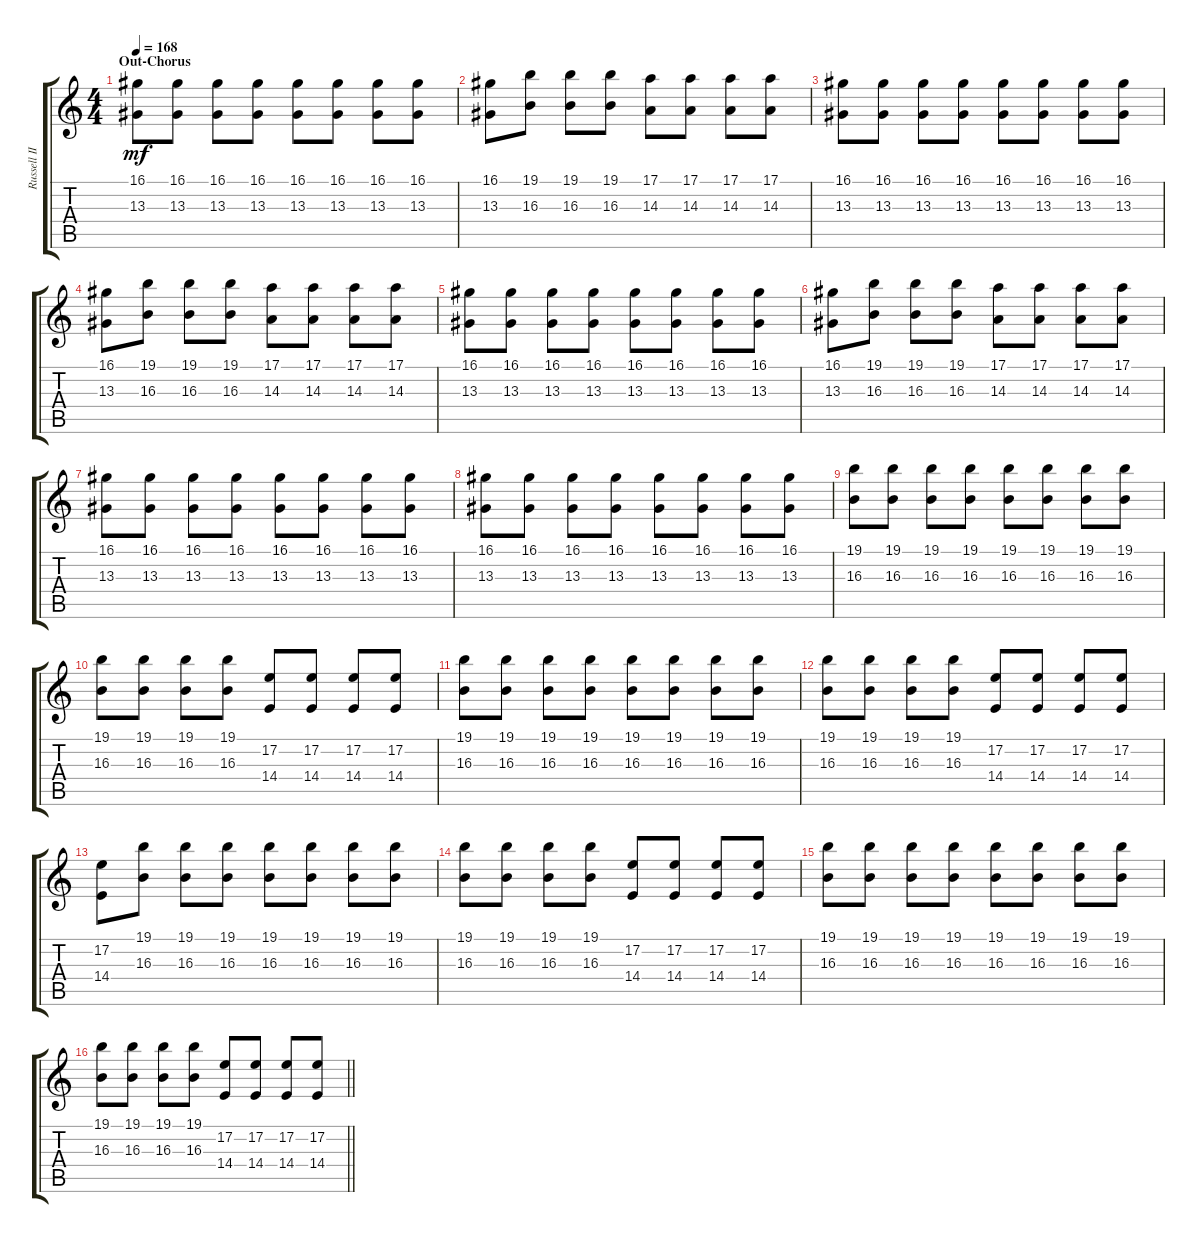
\track ("Russell II" "Russell II") {instrument lead6voice}
\staff {score tabs}
\tuning (E4 B3 G3 D3 A2 E2) {hide}
\ts (4 4)
\section ("" "Out-Chorus")
\tempo 168
\clef g2
\ks c
(16.1 13.3).8{dy mf} (16.1 13.3).8 (16.1 13.3).8 (16.1 13.3).8 (16.1 13.3).8 (16.1 13.3).8 (16.1 13.3).8 (16.1 13.3).8 |
(16.1 13.3).8 (19.1 16.3).8 (19.1 16.3).8 (19.1 16.3).8 (17.1 14.3).8 (17.1 14.3).8 (17.1 14.3).8 (17.1 14.3).8 |
(16.1 13.3).8 (16.1 13.3).8 (16.1 13.3).8 (16.1 13.3).8 (16.1 13.3).8 (16.1 13.3).8 (16.1 13.3).8 (16.1 13.3).8 |
(16.1 13.3).8 (19.1 16.3).8 (19.1 16.3).8 (19.1 16.3).8 (17.1 14.3).8 (17.1 14.3).8 (17.1 14.3).8 (17.1 14.3).8 |
(16.1 13.3).8 (16.1 13.3).8 (16.1 13.3).8 (16.1 13.3).8 (16.1 13.3).8 (16.1 13.3).8 (16.1 13.3).8 (16.1 13.3).8 |
(16.1 13.3).8 (19.1 16.3).8 (19.1 16.3).8 (19.1 16.3).8 (17.1 14.3).8 (17.1 14.3).8 (17.1 14.3).8 (17.1 14.3).8 |
(16.1 13.3).8 (16.1 13.3).8 (16.1 13.3).8 (16.1 13.3).8 (16.1 13.3).8 (16.1 13.3).8 (16.1 13.3).8 (16.1 13.3).8 |
(16.1 13.3).8 (16.1 13.3).8 (16.1 13.3).8 (16.1 13.3).8 (16.1 13.3).8 (16.1 13.3).8 (16.1 13.3).8 (16.1 13.3).8 |
(19.1 16.3).8 (19.1 16.3).8 (19.1 16.3).8 (19.1 16.3).8 (19.1 16.3).8 (19.1 16.3).8 (19.1 16.3).8 (19.1 16.3).8 |
(19.1 16.3).8 (19.1 16.3).8 (19.1 16.3).8 (19.1 16.3).8 (17.2 14.4).8 (17.2 14.4).8 (17.2 14.4).8 (17.2 14.4).8 |
(19.1 16.3).8 (19.1 16.3).8 (19.1 16.3).8 (19.1 16.3).8 (19.1 16.3).8 (19.1 16.3).8 (19.1 16.3).8 (19.1 16.3).8 |
(19.1 16.3).8 (19.1 16.3).8 (19.1 16.3).8 (19.1 16.3).8 (17.2 14.4).8 (17.2 14.4).8 (17.2 14.4).8 (17.2 14.4).8 |
(17.2 14.4).8 (19.1 16.3).8 (19.1 16.3).8 (19.1 16.3).8 (19.1 16.3).8 (19.1 16.3).8 (19.1 16.3).8 (19.1 16.3).8 |
(19.1 16.3).8 (19.1 16.3).8 (19.1 16.3).8 (19.1 16.3).8 (17.2 14.4).8 (17.2 14.4).8 (17.2 14.4).8 (17.2 14.4).8 |
(19.1 16.3).8 (19.1 16.3).8 (19.1 16.3).8 (19.1 16.3).8 (19.1 16.3).8 (19.1 16.3).8 (19.1 16.3).8 (19.1 16.3).8 |
\barLineRight lightlight
(19.1 16.3).8 (19.1 16.3).8 (19.1 16.3).8 (19.1 16.3).8 (17.2 14.4).8 (17.2 14.4).8 (17.2 14.4).8 (17.2 14.4).8
